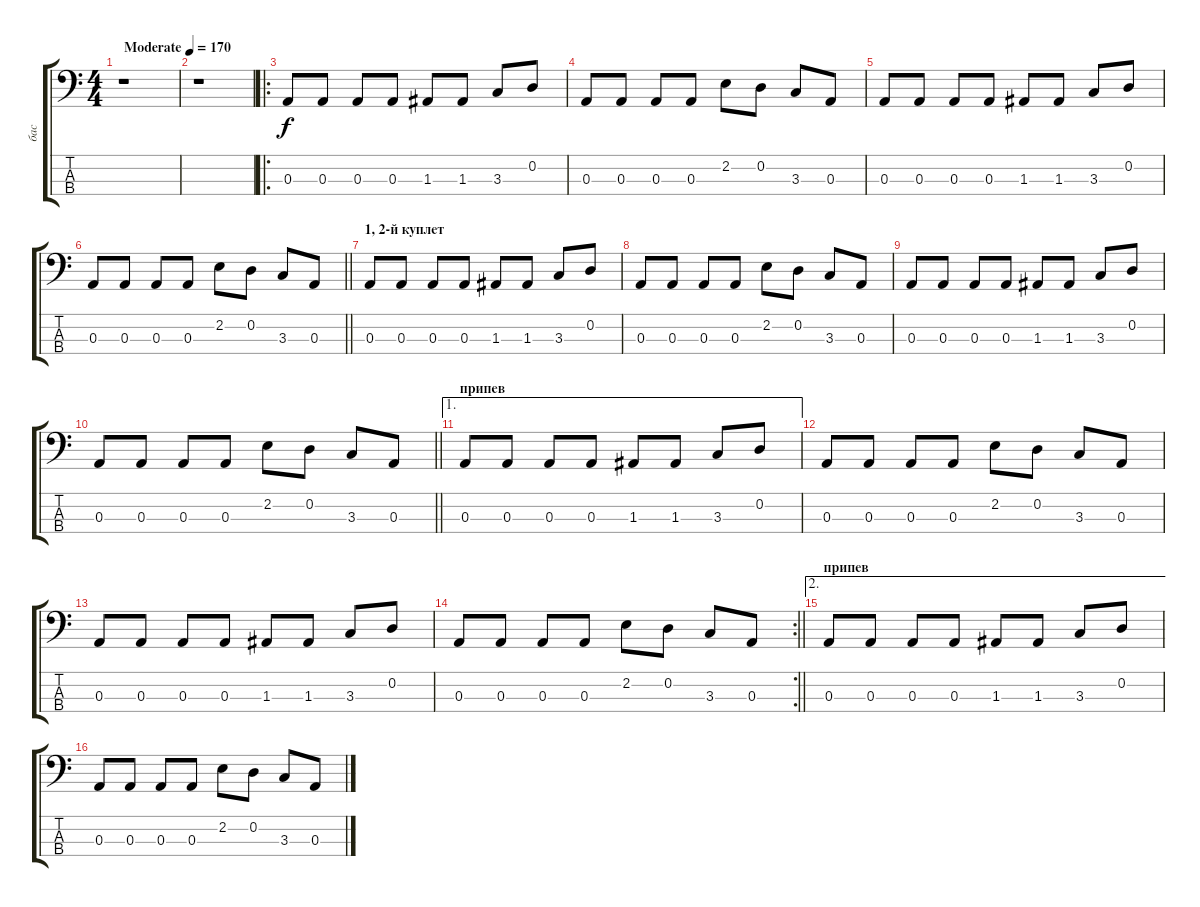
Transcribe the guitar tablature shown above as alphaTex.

\track ("бас" "бас") {instrument electricbasspick}
\staff {score tabs}
\tuning (G2 D2 A1 E1) {hide}
\ts (4 4)
\tempo (170 "Moderate")
\clef f4
\ks c
r.1{dy f instrument electricbasspick} |
r.1 |
\ro
0.3.8 0.3.8 0.3.8 0.3.8 1.3.8 1.3.8 3.3.8 0.2.8 |
0.3.8 0.3.8 0.3.8 0.3.8 2.2.8 0.2.8 3.3.8 0.3.8 |
0.3.8 0.3.8 0.3.8 0.3.8 1.3.8 1.3.8 3.3.8 0.2.8 |
\barLineRight lightlight
0.3.8 0.3.8 0.3.8 0.3.8 2.2.8 0.2.8 3.3.8 0.3.8 |
\section ("" "1, 2-й куплет")
0.3.8 0.3.8 0.3.8 0.3.8 1.3.8 1.3.8 3.3.8 0.2.8 |
0.3.8 0.3.8 0.3.8 0.3.8 2.2.8 0.2.8 3.3.8 0.3.8 |
0.3.8 0.3.8 0.3.8 0.3.8 1.3.8 1.3.8 3.3.8 0.2.8 |
\barLineRight lightlight
0.3.8 0.3.8 0.3.8 0.3.8 2.2.8 0.2.8 3.3.8 0.3.8 |
\ae 1
\section ("" "припев")
0.3.8 0.3.8 0.3.8 0.3.8 1.3.8 1.3.8 3.3.8 0.2.8 |
0.3.8 0.3.8 0.3.8 0.3.8 2.2.8 0.2.8 3.3.8 0.3.8 |
0.3.8 0.3.8 0.3.8 0.3.8 1.3.8 1.3.8 3.3.8 0.2.8 |
\rc 2
\barLineRight lightlight
0.3.8 0.3.8 0.3.8 0.3.8 2.2.8 0.2.8 3.3.8 0.3.8 |
\ae 2
\section ("" "припев")
0.3.8 0.3.8 0.3.8 0.3.8 1.3.8 1.3.8 3.3.8 0.2.8 |
0.3.8 0.3.8 0.3.8 0.3.8 2.2.8 0.2.8 3.3.8 0.3.8
